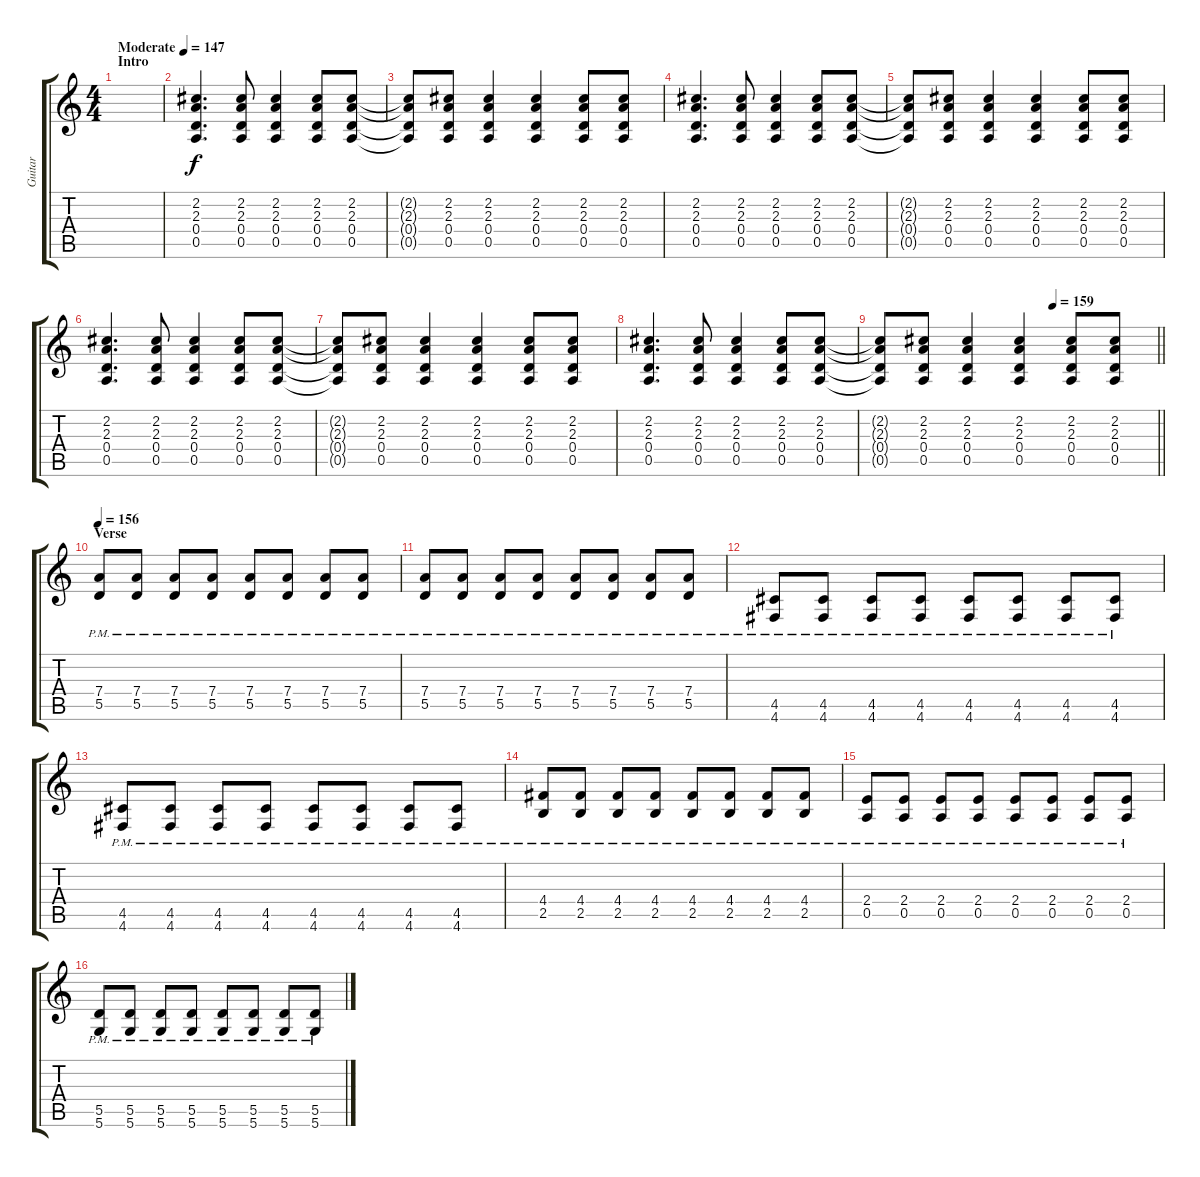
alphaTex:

\track ("Guitar" "Guitar") {instrument acousticguitarsteel}
\staff {score tabs}
\tuning (E4 B3 G3 D3 A2 D2) {hide}
\ts (4 4)
\section ("" "Intro")
\tempo (147 "Moderate")
\clef g2
\ks c
|
(2.2 2.3 0.4 0.5).4{d} (2.2 2.3 0.4 0.5).8 (2.2 2.3 0.4 0.5).4 (2.2 2.3 0.4 0.5).8 (2.2 2.3 0.4 0.5).8 |
(2.2{t} 2.3{t} 0.4{t} 0.5{t}).8 (2.2 2.3 0.4 0.5).8 (2.2 2.3 0.4 0.5).4 (2.2 2.3 0.4 0.5).4 (2.2 2.3 0.4 0.5).8 (2.2 2.3 0.4 0.5).8 |
(2.2 2.3 0.4 0.5).4{d} (2.2 2.3 0.4 0.5).8 (2.2 2.3 0.4 0.5).4 (2.2 2.3 0.4 0.5).8 (2.2 2.3 0.4 0.5).8 |
(2.2{t} 2.3{t} 0.4{t} 0.5{t}).8 (2.2 2.3 0.4 0.5).8 (2.2 2.3 0.4 0.5).4 (2.2 2.3 0.4 0.5).4 (2.2 2.3 0.4 0.5).8 (2.2 2.3 0.4 0.5).8 |
(2.2 2.3 0.4 0.5).4{d} (2.2 2.3 0.4 0.5).8 (2.2 2.3 0.4 0.5).4 (2.2 2.3 0.4 0.5).8 (2.2 2.3 0.4 0.5).8 |
(2.2{t} 2.3{t} 0.4{t} 0.5{t}).8 (2.2 2.3 0.4 0.5).8 (2.2 2.3 0.4 0.5).4 (2.2 2.3 0.4 0.5).4 (2.2 2.3 0.4 0.5).8 (2.2 2.3 0.4 0.5).8 |
(2.2 2.3 0.4 0.5).4{d} (2.2 2.3 0.4 0.5).8 (2.2 2.3 0.4 0.5).4 (2.2 2.3 0.4 0.5).8 (2.2 2.3 0.4 0.5).8 |
\tempo (159 0.625)
\barLineRight lightlight
(2.2{t} 2.3{t} 0.4{t} 0.5{t}).8 (2.2 2.3 0.4 0.5).8 (2.2 2.3 0.4 0.5).4 (2.2 2.3 0.4 0.5).4 (2.2 2.3 0.4 0.5).8 (2.2 2.3 0.4 0.5).8 |
\section ("" "Verse")
\tempo 156
(7.4{pm} 5.5{pm}).8{volume 8 instrument distortionguitar} (7.4{pm} 5.5{pm}).8 (7.4{pm} 5.5{pm}).8 (7.4{pm} 5.5{pm}).8 (7.4{pm} 5.5{pm}).8 (7.4{pm} 5.5{pm}).8 (7.4{pm} 5.5{pm}).8 (7.4{pm} 5.5{pm}).8 |
(7.4{pm} 5.5{pm}).8 (7.4{pm} 5.5{pm}).8 (7.4{pm} 5.5{pm}).8 (7.4{pm} 5.5{pm}).8 (7.4{pm} 5.5{pm}).8 (7.4{pm} 5.5{pm}).8 (7.4{pm} 5.5{pm}).8 (7.4{pm} 5.5{pm}).8 |
(4.5{pm} 4.6{pm}).8 (4.5{pm} 4.6{pm}).8 (4.5{pm} 4.6{pm}).8 (4.5{pm} 4.6{pm}).8 (4.5{pm} 4.6{pm}).8 (4.5{pm} 4.6{pm}).8 (4.5{pm} 4.6{pm}).8 (4.5{pm} 4.6{pm}).8 |
(4.5{pm} 4.6{pm}).8 (4.5{pm} 4.6{pm}).8 (4.5{pm} 4.6{pm}).8 (4.5{pm} 4.6{pm}).8 (4.5{pm} 4.6{pm}).8 (4.5{pm} 4.6{pm}).8 (4.5{pm} 4.6{pm}).8 (4.5{pm} 4.6{pm}).8 |
(4.4{pm} 2.5{pm}).8 (4.4{pm} 2.5{pm}).8 (4.4{pm} 2.5{pm}).8 (4.4{pm} 2.5{pm}).8 (4.4{pm} 2.5{pm}).8 (4.4{pm} 2.5{pm}).8 (4.4{pm} 2.5{pm}).8 (4.4{pm} 2.5{pm}).8 |
(2.4{pm} 0.5{pm}).8 (2.4{pm} 0.5{pm}).8 (2.4{pm} 0.5{pm}).8 (2.4{pm} 0.5{pm}).8 (2.4{pm} 0.5{pm}).8 (2.4{pm} 0.5{pm}).8 (2.4{pm} 0.5{pm}).8 (2.4{pm} 0.5{pm}).8 |
(5.5{pm} 5.6{pm}).8 (5.5{pm} 5.6{pm}).8 (5.5{pm} 5.6{pm}).8 (5.5{pm} 5.6{pm}).8 (5.5{pm} 5.6{pm}).8 (5.5{pm} 5.6{pm}).8 (5.5{pm} 5.6{pm}).8 (5.5{pm} 5.6{pm}).8
